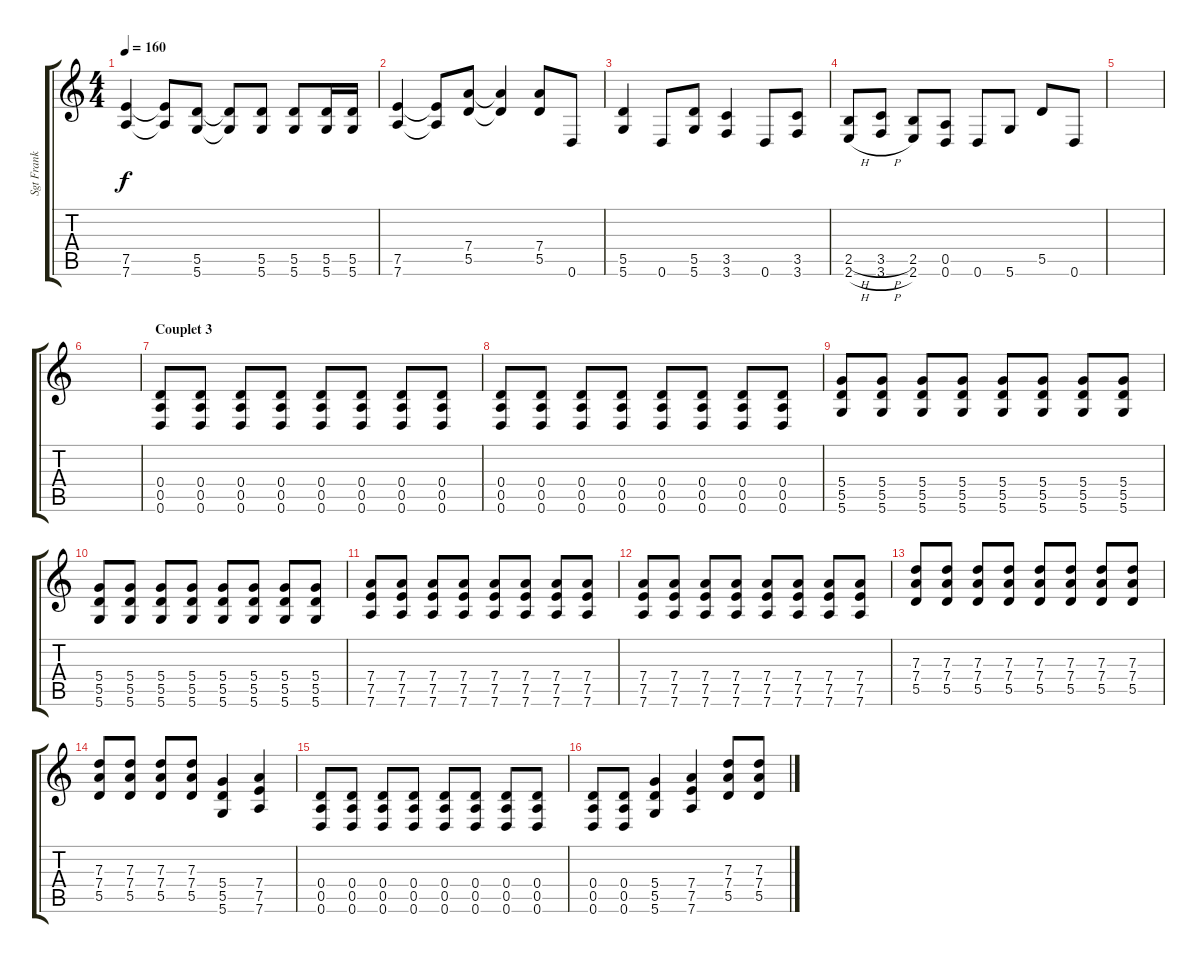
\track ("Sgt Frank" "Sgt Frank") {instrument distortionguitar}
\staff {score tabs}
\tuning (E4 B3 G3 D3 A2 D2) {hide}
\ts (4 4)
\tempo 160
\clef g2
\ks c
(7.5 7.6).4{dy f} (7.5{t} 7.6{t}).8 (5.5 5.6).8 (5.5{t} 5.6{t}).8 (5.5 5.6).8 (5.5 5.6).8 (5.5 5.6).16 (5.5 5.6).16 |
(7.5 7.6).4 (7.5{t} 7.6{t}).8 (7.4 5.5).8 (7.4{t} 5.5{t}).4 (7.4 5.5).8 0.6.8 |
(5.5 5.6).4 0.6.8 (5.5 5.6).8 (3.5 3.6).4 0.6.8 (3.5 3.6).8 |
(2.5{h} 2.6{h}).8 (3.5{h} 3.6{h}).8 (2.5 2.6).8 (0.5 0.6).8 0.6.8 5.6.8 5.5.8 0.6.8 |
|
|
\section ("" "Couplet 3")
(0.4 0.5 0.6).8 (0.4 0.5 0.6).8 (0.4 0.5 0.6).8 (0.4 0.5 0.6).8 (0.4 0.5 0.6).8 (0.4 0.5 0.6).8 (0.4 0.5 0.6).8 (0.4 0.5 0.6).8 |
(0.4 0.5 0.6).8 (0.4 0.5 0.6).8 (0.4 0.5 0.6).8 (0.4 0.5 0.6).8 (0.4 0.5 0.6).8 (0.4 0.5 0.6).8 (0.4 0.5 0.6).8 (0.4 0.5 0.6).8 |
(5.4 5.5 5.6).8 (5.4 5.5 5.6).8 (5.4 5.5 5.6).8 (5.4 5.5 5.6).8 (5.4 5.5 5.6).8 (5.4 5.5 5.6).8 (5.4 5.5 5.6).8 (5.4 5.5 5.6).8 |
(5.4 5.5 5.6).8 (5.4 5.5 5.6).8 (5.4 5.5 5.6).8 (5.4 5.5 5.6).8 (5.4 5.5 5.6).8 (5.4 5.5 5.6).8 (5.4 5.5 5.6).8 (5.4 5.5 5.6).8 |
(7.4 7.5 7.6).8 (7.4 7.5 7.6).8 (7.4 7.5 7.6).8 (7.4 7.5 7.6).8 (7.4 7.5 7.6).8 (7.4 7.5 7.6).8 (7.4 7.5 7.6).8 (7.4 7.5 7.6).8 |
(7.4 7.5 7.6).8 (7.4 7.5 7.6).8 (7.4 7.5 7.6).8 (7.4 7.5 7.6).8 (7.4 7.5 7.6).8 (7.4 7.5 7.6).8 (7.4 7.5 7.6).8 (7.4 7.5 7.6).8 |
(7.3 7.4 5.5).8 (7.3 7.4 5.5).8 (7.3 7.4 5.5).8 (7.3 7.4 5.5).8 (7.3 7.4 5.5).8 (7.3 7.4 5.5).8 (7.3 7.4 5.5).8 (7.3 7.4 5.5).8 |
(7.3 7.4 5.5).8 (7.3 7.4 5.5).8 (7.3 7.4 5.5).8 (7.3 7.4 5.5).8 (5.4 5.5 5.6).4 (7.4 7.5 7.6).4 |
(0.4 0.5 0.6).8 (0.4 0.5 0.6).8 (0.4 0.5 0.6).8 (0.4 0.5 0.6).8 (0.4 0.5 0.6).8 (0.4 0.5 0.6).8 (0.4 0.5 0.6).8 (0.4 0.5 0.6).8 |
(0.4 0.5 0.6).8 (0.4 0.5 0.6).8 (5.4 5.5 5.6).4 (7.4 7.5 7.6).4 (7.3 7.4 5.5).8 (7.3 7.4 5.5).8
